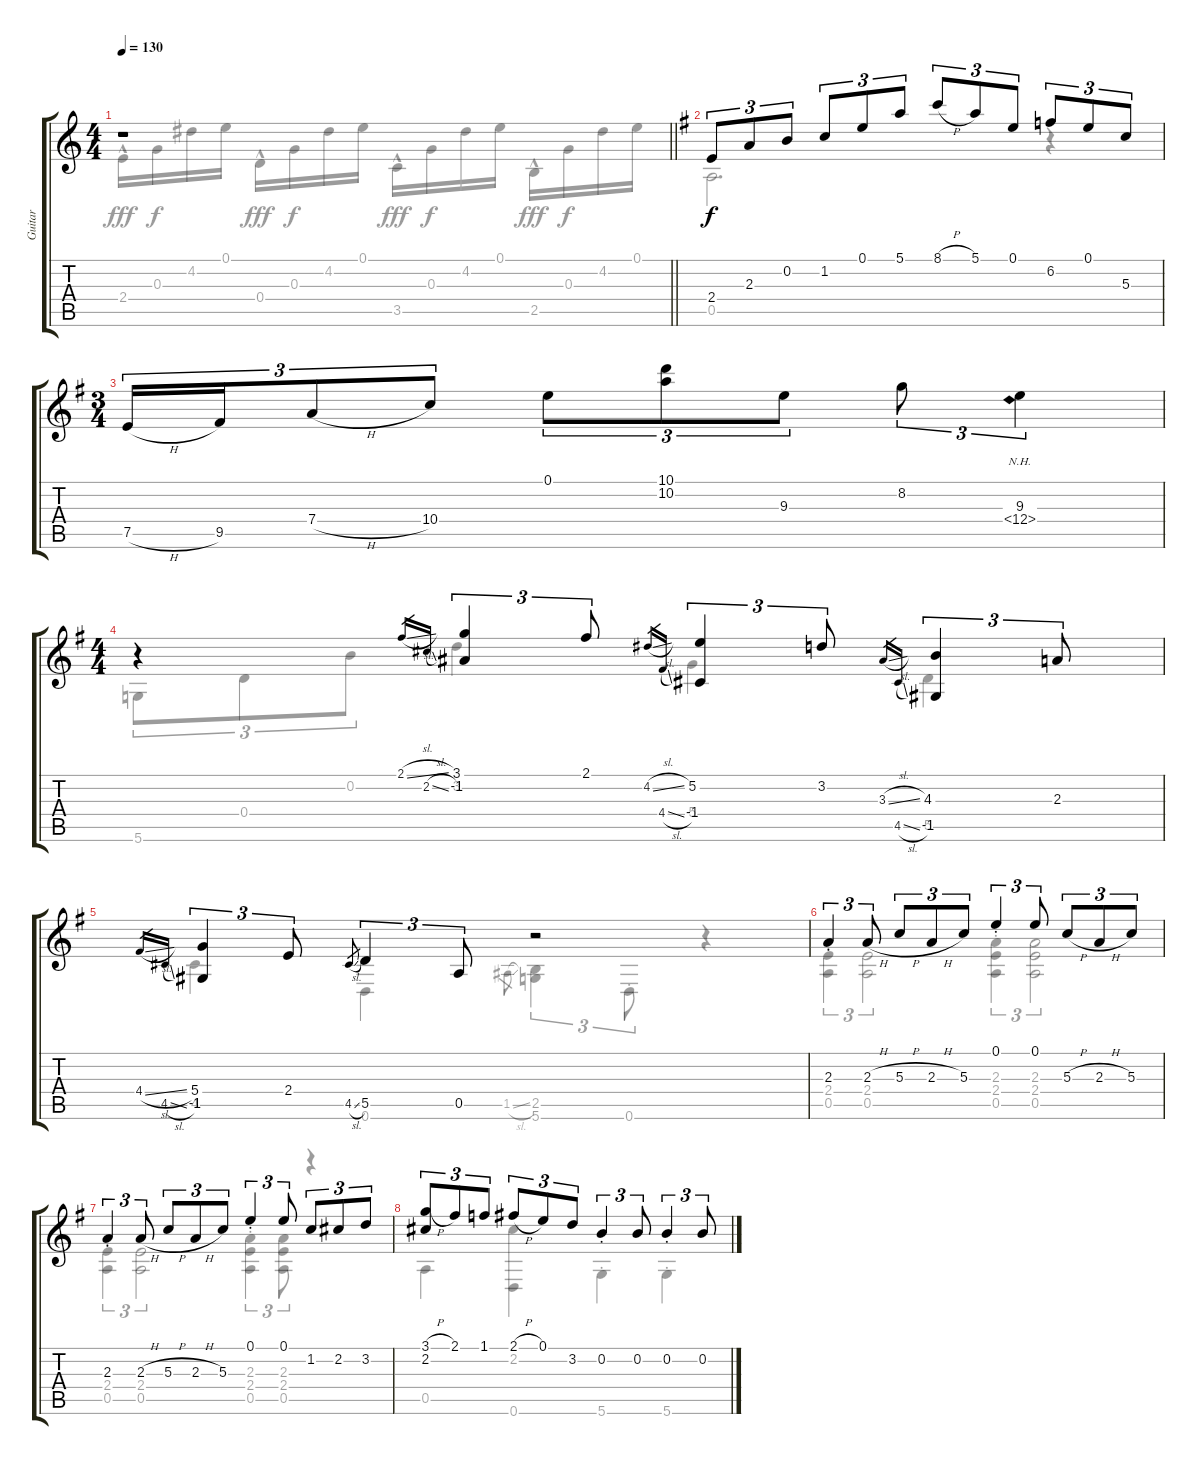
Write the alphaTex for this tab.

\track ("Guitar" "Guitar") {instrument acousticguitarnylon}
\staff {score tabs}
\tuning (E4 B3 G3 D3 A2 D2) {hide}
\voice
\ts (4 4)
\tempo 130
\clef g2
\barLineRight lightlight
\ks c
r.1{dy f} |
\ks eminor
2.4.8{tu (3 2)} 2.3.8{tu (3 2)} 0.2.8{tu (3 2)} 1.2.8{tu (3 2)} 0.1.8{tu (3 2)} 5.1.8{tu (3 2)} 8.1{h}.8{tu (3 2)} 5.1.8{tu (3 2)} 0.1.8{tu (3 2)} 6.2.8{tu (3 2)} 0.1.8{tu (3 2)} 5.3.8{tu (3 2)} |
\ts (3 4)
7.5{h}.16{tu (3 2)} 9.5.16{tu (3 2)} 7.4{h}.8{tu (3 2)} 10.4.8{tu (3 2)} 0.1.8{tu (3 2)} (10.1 10.2).8{tu (3 2)} 9.3.8{tu (3 2)} 8.2.8{tu (3 2)} (9.3 12.4{nh}).4{tu (3 2)} |
\ts (4 4)
r.4 2.1{sl}.16{gr} 2.2{sl}.16{gr} (3.1 -1.2).4{tu (3 2)} 2.1.8{tu (3 2)} 4.2{sl}.16{gr} 4.4{sl}.16{gr} (5.2 -1.4).4{tu (3 2)} 3.2.8{tu (3 2)} 3.3{sl}.16{gr} 4.5{sl}.16{gr} (4.3 -1.5).4{tu (3 2)} 2.3.8{tu (3 2)} |
4.4{sl}.16{gr} 4.5{sl}.16{gr} (5.4 -1.5).4{tu (3 2)} 2.4.8{tu (3 2)} 4.5{sl}.8{gr} 5.5.4{tu (3 2)} 0.5.8{tu (3 2)} r.2 |
2.3{st}.4{tu (3 2)} 2.3{h}.8{tu (3 2)} 5.3{h}.8{tu (3 2)} 2.3{h}.8{tu (3 2)} 5.3.8{tu (3 2)} 0.1{st}.4{tu (3 2)} 0.1.8{tu (3 2)} 5.3{h}.8{tu (3 2)} 2.3{h}.8{tu (3 2)} 5.3.8{tu (3 2)} |
2.3{st}.4{tu (3 2)} 2.3{h}.8{tu (3 2)} 5.3{h}.8{tu (3 2)} 2.3{h}.8{tu (3 2)} 5.3.8{tu (3 2)} 0.1{st}.4{tu (3 2)} 0.1.8{tu (3 2)} 1.2.8{tu (3 2)} 2.2.8{tu (3 2)} 3.2.8{tu (3 2)} |
(3.1{h} 2.2).8{tu (3 2)} 2.1.8{tu (3 2)} 1.1.8{tu (3 2)} 2.1{h}.8{tu (3 2)} 0.1.8{tu (3 2)} 3.2.8{tu (3 2)} 0.2{st}.4{tu (3 2)} 0.2.8{tu (3 2)} 0.2{st}.4{tu (3 2)} 0.2.8{tu (3 2)}
\voice
\clef g2
\ottava regular
\simile none
\barLineRight lightlight
\ks c
2.4{hac}.16{dy fff} 0.3.16{dy f} 4.2.16 0.1.16 0.4{hac}.16{dy fff} 0.3.16{dy f} 4.2.16 0.1.16 3.5{hac}.16{dy fff} 0.3.16{dy f} 4.2.16 0.1.16 2.5{hac}.16{dy fff} 0.3.16{dy f} 4.2.16 0.1.16 |
\ks eminor
0.5.2{d} r.4 |
|
5.6.8{tu (3 2)} 0.4.8{tu (3 2)} 0.2.8{tu (3 2)} 3.2.4 5.4.4 5.5.4 |
4.5.4 0.6.4 1.5{sl}.8{gr} (2.5 5.6).4{tu (3 2)} 0.6{st}.8{tu (3 2)} r.4 |
(2.4{st} 0.5{st}).4{tu (3 2)} (2.4 0.5).2{tu (3 2)} (2.3{st} 2.4{st} 0.5{st}).4{tu (3 2)} (2.3 2.4 0.5).2{tu (3 2)} |
(2.4{st} 0.5{st}).4{tu (3 2)} (2.4 0.5).2{tu (3 2)} (2.3{st} 2.4{st} 0.5{st}).4{tu (3 2)} (2.3 2.4 0.5).8{tu (3 2)} r.4 |
0.5.4 (2.2 0.6).4 5.6{st}.4 5.6{st}.4
